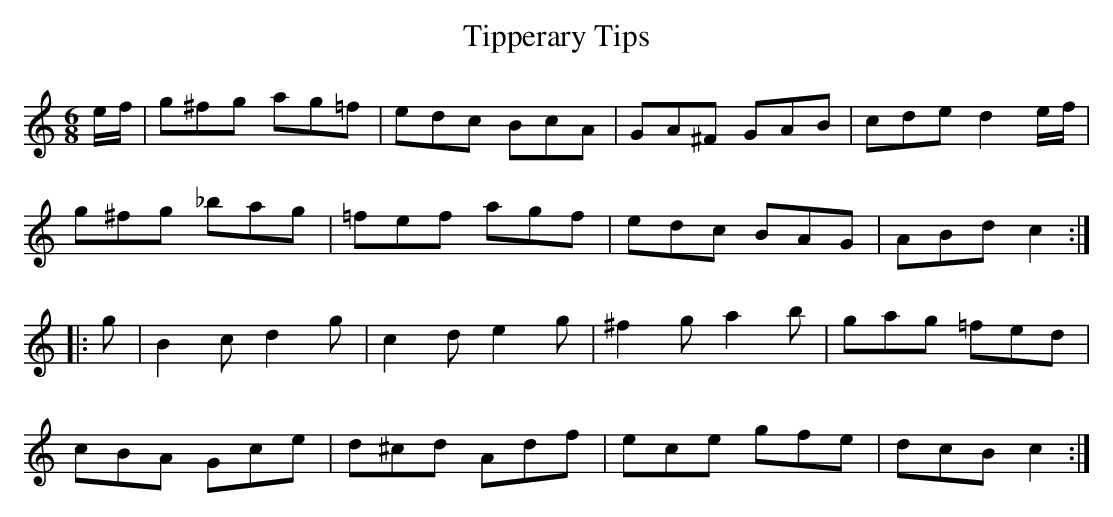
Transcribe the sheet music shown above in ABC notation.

X:1
T:Tipperary Tips
M:6/8
L:1/8
K:C
e/f/|g^fg ag=f|edc BcA|GA^F GAB|cde d2 e/f/|
g^fg _bag|=fef agf|edc BAG|ABd c2  :|
|:g|B2c d2g|c2d e2g|^f2g a2b|gag =fed|
cBA Gce|d^cd Adf|ece gfe|dcB c2:|
